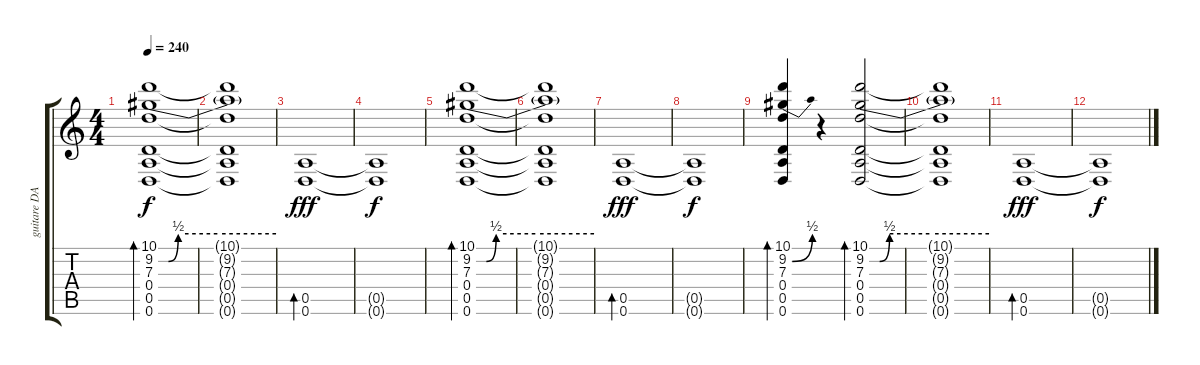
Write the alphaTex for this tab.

\track ("guitare DADGBE" "guitare DA") {instrument electricguitarjazz}
\staff {score tabs}
\tuning (E4 B3 G3 D3 A2 D2) {hide}
\ts (4 4)
\tempo 240
\clef g2
\ks c
(10.1 9.2{be (custom 0 0 5 0 10 2 30 2 60 2)} 7.3 0.4 0.5 0.6).1{bd 240 dy f} |
(10.1{t} 9.2{t} 7.3{t} 0.4{t} 0.5{t} 0.6{t}).1 |
(0.5 0.6).1{bd 480 dy fff} |
(0.5{t} 0.6{t}).1{dy f} |
(10.1 9.2{be (custom 0 0 5 0 10 2 30 2 60 2)} 7.3 0.4 0.5 0.6).1{bd 240} |
(10.1{t} 9.2{t} 7.3{t} 0.4{t} 0.5{t} 0.6{t}).1 |
(0.5 0.6).1{bd 480 dy fff} |
(0.5{t} 0.6{t}).1{dy f} |
(10.1 9.2{be (bend 0 0 60 2)} 7.3 0.4 0.5 0.6).4{bd 120 volume 6} r.4 (10.1 9.2{be (custom 0 0 5 0 10 2 30 2 60 2)} 7.3 0.4 0.5 0.6).2{bd 240} |
(10.1{t} 9.2{t} 7.3{t} 0.4{t} 0.5{t} 0.6{t}).1 |
(0.5 0.6).1{bd 480 dy fff volume 0} |
(0.5{t} 0.6{t}).1{dy f}
